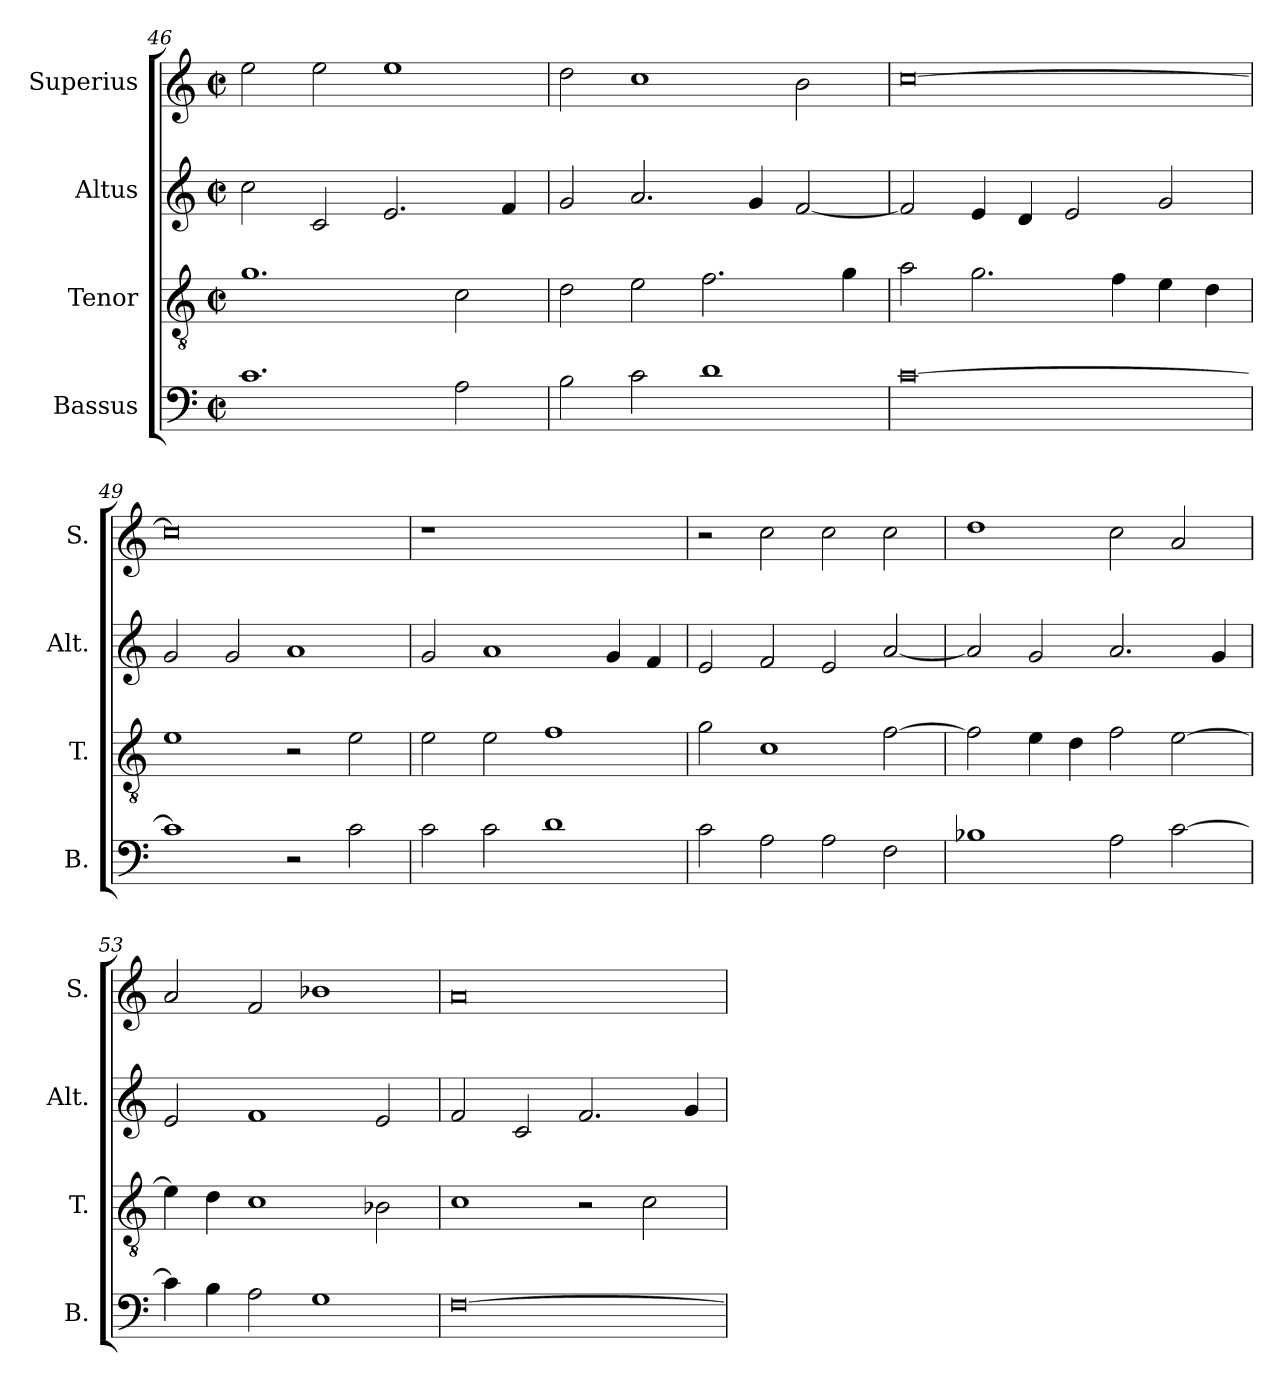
**kern	**kern	**kern	**kern
*part4	*part3	*part2	*part1
*staff4	*staff3	*staff2	*staff1
*I"Bassus	*I"Tenor	*I"Altus	*I"Superius
*I'B.	*I'T.	*I'Alt.	*I'S.
*clefF4	*clefGv2	*clefG2	*clefG2
*	*ITrd7c12	*	*
*k[]	*k[]	*k[]	*k[]
*C:	*C:	*C:	*C:
*M2/2	*M2/2	*M2/2	*M2/2
*met(c|)	*met(c|)	*met(c|)	*met(c|)
=46	=46	=46	=46
1.ci	1.Gi	2cci\	2eei\
.	.	2ci/	2eei\
.	.	2.ei/	1eei
2Ai\	2Ci\	.	.
.	.	4fi/	.
=47	=47	=47	=47
2Bi\	2Di\	2gi/	2ddi\
2ci\	2Ei\	2.ai/	1cci
1di	2.Fi\	.	.
.	.	4gi/	.
.	.	[<2fi/	2bi\
.	4Gi\	.	.
=48	=48	=48	=48
[>0ci	2Ai\	2fi/]	[>0cci
.	2.Gi\	4ei/	.
.	.	4di/	.
.	.	2ei/	.
.	4Fi\	.	.
.	4Ei\	2gi/	.
.	4Di\	.	.
!!LO:LB:g=z
=49	=49	=49	=49
1ci]	1Ei	2gi/	0cci]
.	.	2gi/	.
2r	2r	1ai	.
2ci\	2Ei\	.	.
=50	=50	=50	=50
!	!	!	!LO:N:vis=1
2ci\	2Ei\	2gi/	1r
2ci\	2Ei\	1ai	.
1di	1Fi	.	1ryy
.	.	4gi/	.
.	.	4fi/	.
=51	=51	=51	=51
2ci\	2Gi\	2ei/	2r
2Ai\	1Ci	2fi/	2cci\
2Ai\	.	2ei/	2cci\
2Fi\	[>2Fi\	[<2ai/	2cci\
=52	=52	=52	=52
1B-Xi	2Fi\]	2ai/]	1ddi
.	4Ei\	2gi/	.
.	4Di\	.	.
2Ai\	2Fi\	2.ai/	2cci\
[>2ci\	[>2Ei\	.	2ai/
.	.	4gi/	.
!!LO:LB:g=z
=53	=53	=53	=53
4ci\]	4Ei\]	2ei/	2ai/
4Bi\	4Di\	.	.
2Ai\	1Ci	1fi	2fi/
1Gi	.	.	1b-Xi
.	2BB-Xi\	2ei/	.
=54	=54	=54	=54
[>0Fi	1Ci	2fi/	0ai
.	.	2ci/	.
.	2r	2.fi/	.
.	2Ci\	.	.
.	.	4gi/	.
=	=	=	=
*-	*-	*-	*-
